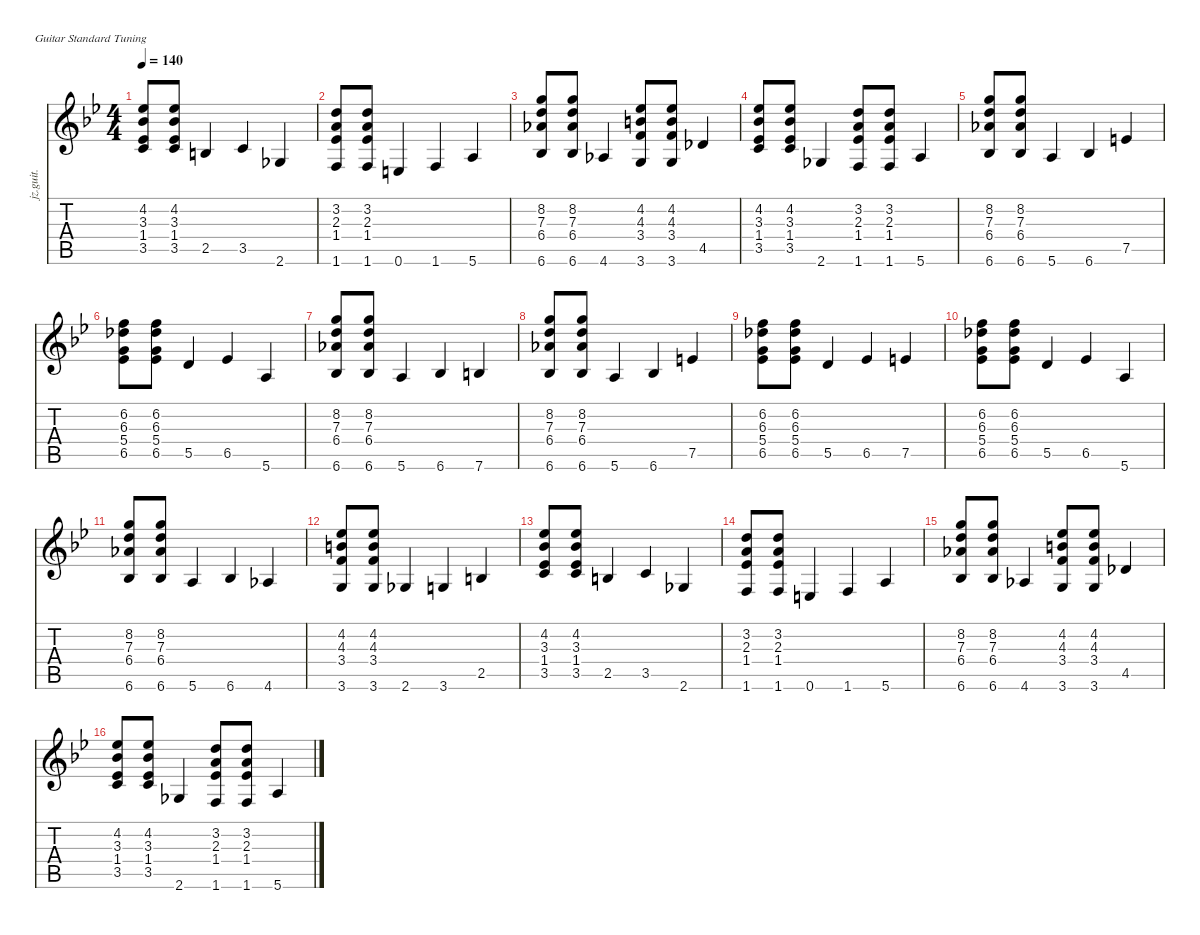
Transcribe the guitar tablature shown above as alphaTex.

\defaultSystemsLayout 4
\hideDynamics
\bracketExtendMode nobrackets
\otherSystemsTrackNameOrientation horizontal
\track ("Rhythm" "jz.guit.") {instrument electricguitarjazz}
\staff {score tabs}
\tuning (E4 B3 G3 D3 A2 E2)
\ts (4 4)
\tempo 140
\clef g2
\ks bb
(3.5{acc forcenatural} 1.4{acc b} 3.3{acc b} 4.2{acc b}).8{dy mf} (3.5{acc forcenatural} 1.4{acc b} 3.3{acc b} 4.2{acc b}).8 2.5{acc forcenatural}.4 3.5{acc forcenatural}.4 2.6{acc b}.4 |
(1.6{acc forcenatural} 1.4{acc b} 2.3{acc forcenatural} 3.2{acc forcenatural}).8 (1.6{acc forcenatural} 1.4{acc b} 2.3{acc forcenatural} 3.2{acc forcenatural}).8 0.6{acc forcenatural}.4 1.6{acc forcenatural}.4 5.6{acc forcenatural}.4 |
(6.6{acc b} 6.4{acc b} 7.3{acc forcenatural} 8.2{acc forcenatural}).8 (6.6{acc b} 6.4{acc b} 7.3{acc forcenatural} 8.2{acc forcenatural}).8 4.6{acc b}.4 (3.6{acc forcenatural} 3.4{acc forcenatural} 4.3{acc forcenatural} 4.2{acc b}).8 (3.6{acc forcenatural} 3.4{acc forcenatural} 4.3{acc forcenatural} 4.2{acc b}).8 4.5{acc b}.4 |
(3.5{acc forcenatural} 1.4{acc b} 3.3{acc b} 4.2{acc b}).8 (3.5{acc forcenatural} 1.4{acc b} 3.3{acc b} 4.2{acc b}).8 2.6{acc b}.4 (1.6{acc forcenatural} 1.4{acc b} 2.3{acc forcenatural} 3.2{acc forcenatural}).8 (1.6{acc forcenatural} 1.4{acc b} 2.3{acc forcenatural} 3.2{acc forcenatural}).8 5.6{acc forcenatural}.4 |
(6.6{acc b} 6.4{acc b} 7.3{acc forcenatural} 8.2{acc forcenatural}).8 (6.6{acc b} 6.4{acc b} 7.3{acc forcenatural} 8.2{acc forcenatural}).8 5.6{acc forcenatural}.4 6.6{acc b}.4 7.5{acc forcenatural}.4 |
(6.5{acc b} 5.4{acc forcenatural} 6.3{acc b} 6.2{acc forcenatural}).8 (6.5{acc b} 5.4{acc forcenatural} 6.3{acc b} 6.2{acc forcenatural}).8 5.5{acc forcenatural}.4 6.5{acc b}.4 5.6{acc forcenatural}.4 |
(6.6{acc b} 6.4{acc b} 7.3{acc forcenatural} 8.2{acc forcenatural}).8 (6.6{acc b} 6.4{acc b} 7.3{acc forcenatural} 8.2{acc forcenatural}).8 5.6{acc forcenatural}.4 6.6{acc b}.4 7.6{acc forcenatural}.4 |
(6.6{acc b} 6.4{acc b} 7.3{acc forcenatural} 8.2{acc forcenatural}).8 (6.6{acc b} 6.4{acc b} 7.3{acc forcenatural} 8.2{acc forcenatural}).8 5.6{acc forcenatural}.4 6.6{acc b}.4 7.5{acc forcenatural}.4 |
(6.5{acc b} 5.4{acc forcenatural} 6.3{acc b} 6.2{acc forcenatural}).8 (6.5{acc b} 5.4{acc forcenatural} 6.3{acc b} 6.2{acc forcenatural}).8 5.5{acc forcenatural}.4 6.5{acc b}.4 7.5{acc forcenatural}.4 |
(6.5{acc b} 5.4{acc forcenatural} 6.3{acc b} 6.2{acc forcenatural}).8 (6.5{acc b} 5.4{acc forcenatural} 6.3{acc b} 6.2{acc forcenatural}).8 5.5{acc forcenatural}.4 6.5{acc b}.4 5.6{acc forcenatural}.4 |
(6.6{acc b} 6.4{acc b} 7.3{acc forcenatural} 8.2{acc forcenatural}).8 (6.6{acc b} 6.4{acc b} 7.3{acc forcenatural} 8.2{acc forcenatural}).8 5.6{acc forcenatural}.4 6.6{acc b}.4 4.6{acc b}.4 |
(3.6{acc forcenatural} 3.4{acc forcenatural} 4.3{acc forcenatural} 4.2{acc b}).8 (3.6{acc forcenatural} 3.4{acc forcenatural} 4.3{acc forcenatural} 4.2{acc b}).8 2.6{acc b}.4 3.6{acc forcenatural}.4 2.5{acc forcenatural}.4 |
(3.5{acc forcenatural} 1.4{acc b} 3.3{acc b} 4.2{acc b}).8 (3.5{acc forcenatural} 1.4{acc b} 3.3{acc b} 4.2{acc b}).8 2.5{acc forcenatural}.4 3.5{acc forcenatural}.4 2.6{acc b}.4 |
(1.6{acc forcenatural} 1.4{acc b} 2.3{acc forcenatural} 3.2{acc forcenatural}).8 (1.6{acc forcenatural} 1.4{acc b} 2.3{acc forcenatural} 3.2{acc forcenatural}).8 0.6{acc forcenatural}.4 1.6{acc forcenatural}.4 5.6{acc forcenatural}.4 |
(6.6{acc b} 6.4{acc b} 7.3{acc forcenatural} 8.2{acc forcenatural}).8 (6.6{acc b} 6.4{acc b} 7.3{acc forcenatural} 8.2{acc forcenatural}).8 4.6{acc b}.4 (3.6{acc forcenatural} 3.4{acc forcenatural} 4.3{acc forcenatural} 4.2{acc b}).8 (3.6{acc forcenatural} 3.4{acc forcenatural} 4.3{acc forcenatural} 4.2{acc b}).8 4.5{acc b}.4 |
(3.5{acc forcenatural} 1.4{acc b} 3.3{acc b} 4.2{acc b}).8 (3.5{acc forcenatural} 1.4{acc b} 3.3{acc b} 4.2{acc b}).8 2.6{acc b}.4 (1.6{acc forcenatural} 1.4{acc b} 2.3{acc forcenatural} 3.2{acc forcenatural}).8 (1.6{acc forcenatural} 1.4{acc b} 2.3{acc forcenatural} 3.2{acc forcenatural}).8 5.6{acc forcenatural}.4
